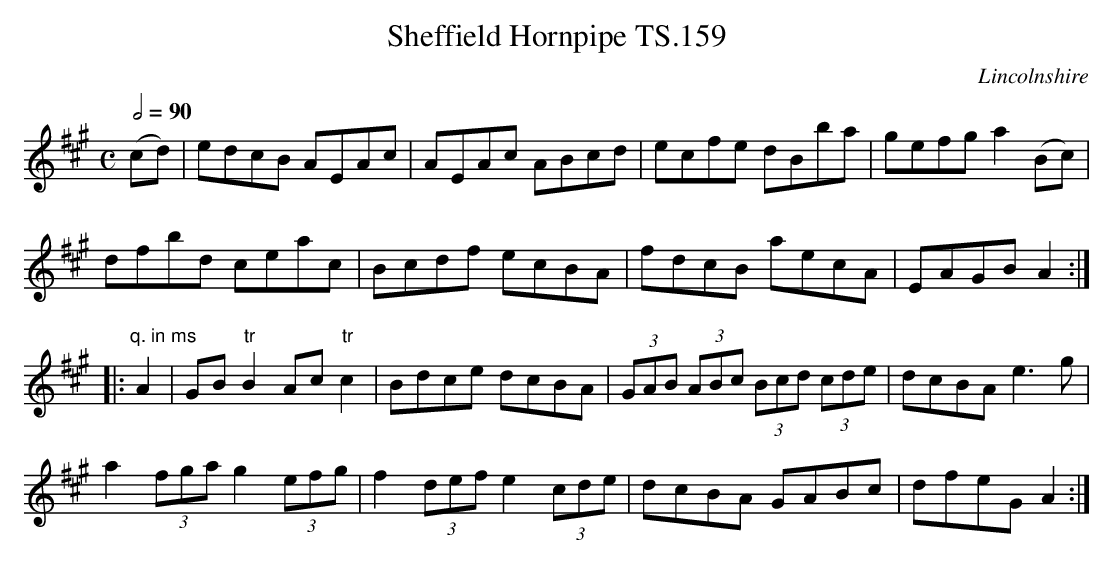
X:1
T:Sheffield Hornpipe TS.159
L:1/8
M:C
O:Lincolnshire
Q:1/2=90
K:A
(cd)|edcB AEAc|AEAc ABcd|ecfe dBba|gefg a2(Bc)|!
dfbd ceac|Bcdf ecBA|fdcB aecA|EAGBA2:|!
|:"q. in ms"A2|GB"tr"B2Ac"tr"c2|Bdce dcBA|(3GAB (3ABc (3Bcd (3cde|dcBA e2>g2|!
a2(3fga g2(3efg|f2(3def e2(3cde|dcBA GABc|dfeGA2:|]
